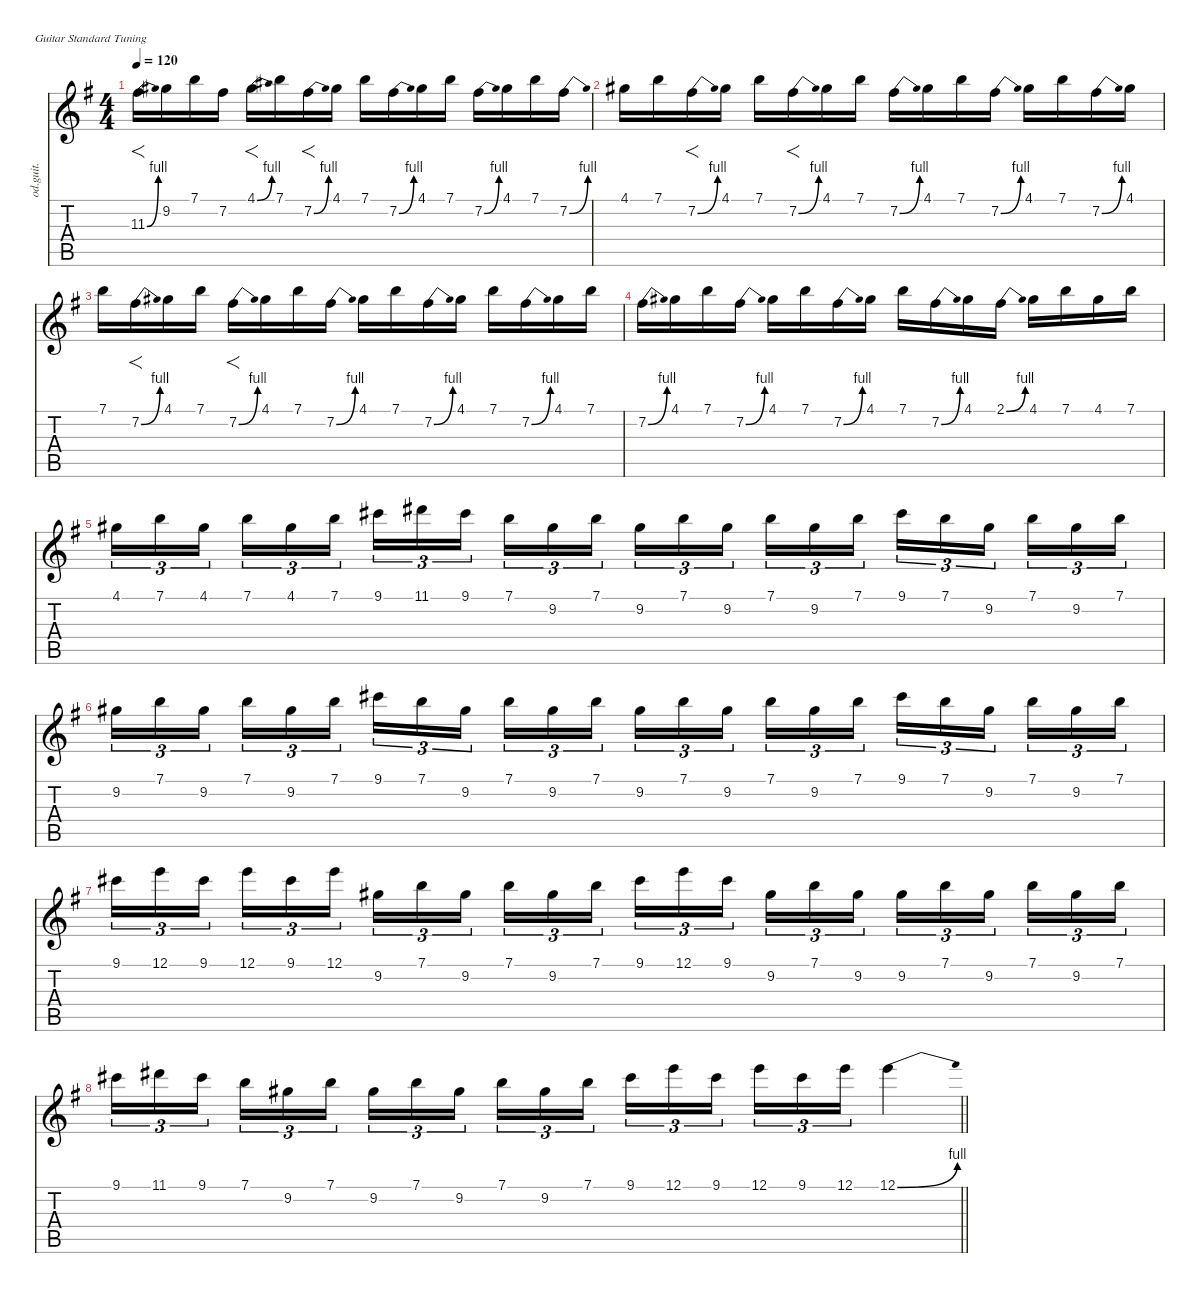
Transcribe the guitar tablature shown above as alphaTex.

\defaultSystemsLayout 4
\hideDynamics
\bracketExtendMode nobrackets
\track ("Guitar 2 (Tony Iommi)" "od.guit.") {instrument overdrivenguitar}
\staff {score tabs}
\tuning (E4 B3 G3 D3 A2 E2)
\ts (4 4)
\tempo 120
\clef g2
\ks g
11.3{be (bend 0 0 30 4) acc #}.16{f dy f} 9.2{acc #}.16 7.1{acc forcenatural}.16 7.2{acc #}.16 4.1{be (bend 0 0 30 4) acc #}.16{f} 7.1{acc forcenatural}.16 7.2{be (bend 0 0 30 4) acc #}.16{f} 4.1{acc #}.16 7.1{acc forcenatural}.16 7.2{be (bend 0 0 30 4) acc #}.16 4.1{acc #}.16 7.1{acc forcenatural}.16 7.2{be (bend 0 0 30 4) acc #}.16 4.1{acc #}.16 7.1{acc forcenatural}.16 7.2{be (bend 0 0 30 4) acc #}.16 |
4.1{acc #}.16 7.1{acc forcenatural}.16 7.2{be (bend 0 0 30 4) acc #}.16{f} 4.1{acc #}.16 7.1{acc forcenatural}.16 7.2{be (bend 0 0 30 4) acc #}.16{f} 4.1{acc #}.16 7.1{acc forcenatural}.16 7.2{be (bend 0 0 30 4) acc #}.16 4.1{acc #}.16 7.1{acc forcenatural}.16 7.2{be (bend 0 0 30 4) acc #}.16 4.1{acc #}.16 7.1{acc forcenatural}.16 7.2{be (bend 0 0 30 4) acc #}.16 4.1{acc #}.16 |
7.1{acc forcenatural}.16 7.2{be (bend 0 0 30 4) acc #}.16{f} 4.1{acc #}.16 7.1{acc forcenatural}.16 7.2{be (bend 0 0 30 4) acc #}.16{f} 4.1{acc #}.16 7.1{acc forcenatural}.16 7.2{be (bend 0 0 30 4) acc #}.16 4.1{acc #}.16 7.1{acc forcenatural}.16 7.2{be (bend 0 0 30 4) acc #}.16 4.1{acc #}.16 7.1{acc forcenatural}.16 7.2{be (bend 0 0 30 4) acc #}.16 4.1{acc #}.16 7.1{acc forcenatural}.16 |
7.2{be (bend 0 0 30 4) acc #}.16 4.1{acc #}.16 7.1{acc forcenatural}.16 7.2{be (bend 0 0 30 4) acc #}.16 4.1{acc #}.16 7.1{acc forcenatural}.16 7.2{be (bend 0 0 30 4) acc #}.16 4.1{acc #}.16 7.1{acc forcenatural}.16 7.2{be (bend 0 0 30 4) acc #}.16 4.1{acc #}.16 2.1{be (bend 0 0 30 4) acc #}.16 4.1{acc #}.16 7.1{acc forcenatural}.16 4.1{acc #}.16 7.1{acc forcenatural}.16 |
4.1{acc #}.16{tu (3 2)} 7.1{acc forcenatural}.16{tu (3 2)} 4.1{acc #}.16{tu (3 2)} 7.1{acc forcenatural}.16{tu (3 2)} 4.1{acc #}.16{tu (3 2)} 7.1{acc forcenatural}.16{tu (3 2)} 9.1{acc #}.16{tu (3 2)} 11.1{acc #}.16{tu (3 2)} 9.1{acc #}.16{tu (3 2)} 7.1{acc forcenatural}.16{tu (3 2)} 9.2{acc #}.16{tu (3 2)} 7.1{acc forcenatural}.16{tu (3 2)} 9.2{acc #}.16{tu (3 2)} 7.1{acc forcenatural}.16{tu (3 2)} 9.2{acc #}.16{tu (3 2)} 7.1{acc forcenatural}.16{tu (3 2)} 9.2{acc #}.16{tu (3 2)} 7.1{acc forcenatural}.16{tu (3 2)} 9.1{acc #}.16{tu (3 2)} 7.1{acc forcenatural}.16{tu (3 2)} 9.2{acc #}.16{tu (3 2)} 7.1{acc forcenatural}.16{tu (3 2)} 9.2{acc #}.16{tu (3 2)} 7.1{acc forcenatural}.16{tu (3 2)} |
9.2{acc #}.16{tu (3 2)} 7.1{acc forcenatural}.16{tu (3 2)} 9.2{acc #}.16{tu (3 2)} 7.1{acc forcenatural}.16{tu (3 2)} 9.2{acc #}.16{tu (3 2)} 7.1{acc forcenatural}.16{tu (3 2)} 9.1{acc #}.16{tu (3 2)} 7.1{acc forcenatural}.16{tu (3 2)} 9.2{acc #}.16{tu (3 2)} 7.1{acc forcenatural}.16{tu (3 2)} 9.2{acc #}.16{tu (3 2)} 7.1{acc forcenatural}.16{tu (3 2)} 9.2{acc #}.16{tu (3 2)} 7.1{acc forcenatural}.16{tu (3 2)} 9.2{acc #}.16{tu (3 2)} 7.1{acc forcenatural}.16{tu (3 2)} 9.2{acc #}.16{tu (3 2)} 7.1{acc forcenatural}.16{tu (3 2)} 9.1{acc #}.16{tu (3 2)} 7.1{acc forcenatural}.16{tu (3 2)} 9.2{acc #}.16{tu (3 2)} 7.1{acc forcenatural}.16{tu (3 2)} 9.2{acc #}.16{tu (3 2)} 7.1{acc forcenatural}.16{tu (3 2)} |
9.1{acc #}.16{tu (3 2)} 12.1{acc forcenatural}.16{tu (3 2)} 9.1{acc #}.16{tu (3 2)} 12.1{acc forcenatural}.16{tu (3 2)} 9.1{acc #}.16{tu (3 2)} 12.1{acc forcenatural}.16{tu (3 2)} 9.2{acc #}.16{tu (3 2)} 7.1{acc forcenatural}.16{tu (3 2)} 9.2{acc #}.16{tu (3 2)} 7.1{acc forcenatural}.16{tu (3 2)} 9.2{acc #}.16{tu (3 2)} 7.1{acc forcenatural}.16{tu (3 2)} 9.1{acc #}.16{tu (3 2)} 12.1{acc forcenatural}.16{tu (3 2)} 9.1{acc #}.16{tu (3 2)} 9.2{acc #}.16{tu (3 2)} 7.1{acc forcenatural}.16{tu (3 2)} 9.2{acc #}.16{tu (3 2)} 9.2{acc #}.16{tu (3 2)} 7.1{acc forcenatural}.16{tu (3 2)} 9.2{acc #}.16{tu (3 2)} 7.1{acc forcenatural}.16{tu (3 2)} 9.2{acc #}.16{tu (3 2)} 7.1{acc forcenatural}.16{tu (3 2)} |
\barLineRight lightlight
9.1{acc #}.16{tu (3 2)} 11.1{acc #}.16{tu (3 2)} 9.1{acc #}.16{tu (3 2)} 7.1{acc forcenatural}.16{tu (3 2)} 9.2{acc #}.16{tu (3 2)} 7.1{acc forcenatural}.16{tu (3 2)} 9.2{acc #}.16{tu (3 2)} 7.1{acc forcenatural}.16{tu (3 2)} 9.2{acc #}.16{tu (3 2)} 7.1{acc forcenatural}.16{tu (3 2)} 9.2{acc #}.16{tu (3 2)} 7.1{acc forcenatural}.16{tu (3 2)} 9.1{acc #}.16{tu (3 2)} 12.1{acc forcenatural}.16{tu (3 2)} 9.1{acc #}.16{tu (3 2)} 12.1{acc forcenatural}.16{tu (3 2)} 9.1{acc #}.16{tu (3 2)} 12.1{acc forcenatural}.16{tu (3 2)} 12.1{be (bend 0 0 30 4) acc forcenatural}.4
